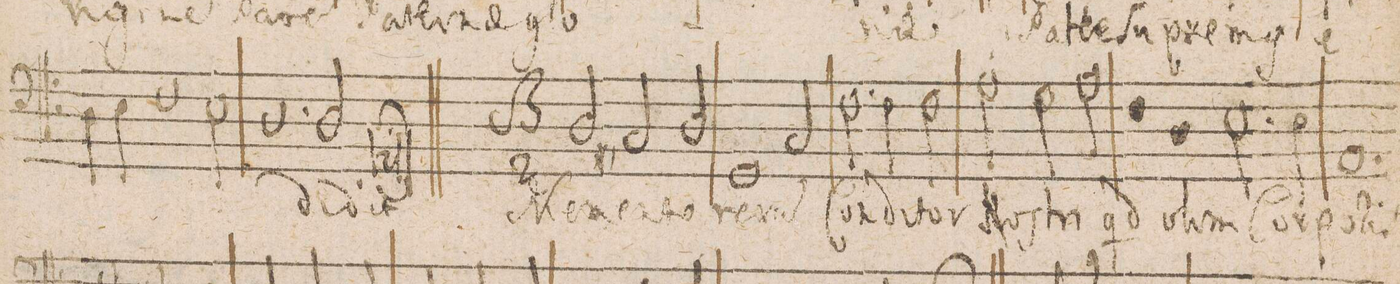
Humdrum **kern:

**kern	**text	**fba
*I"Baſso.	*	*
*clefF4	*	*
*k[]	*	*
*met(C|)	*	*
*M2/1	*	*
4D\	.	.
4E\	.	.
1F\	.	.
=23-	=23-	=23-
2E\	.	.
1.D	.	.
=24-	=24-	=24-
2D/	-di-	.
0AAl;;	-dit	.
=25||	=25||	=25||
*M3/2	*	*
2D/	Me-	.
2C#X/	-men-	.
2D/	-to	.
=26-	=26-	=26-
1GG	re-	.
2Cny/	-ru(m)	.
=27-	=27-	=27-
2.F\	Con-	.
4F\	-di-	.
2F\	-tor	.
=28-	=28-	=28-
2A\	Noſ-	.
2G\	-tri	.
2A\	q(uo)d	.
=29-	=29-	=29-
4F\	o-	.
4D\	-lim	.
2.E\	Cor-	.
4E\	-po-	.
=30-	=30-	=30-
1.AA	-ris	.
=31-	=31-	=31-
*-	*-	*-
